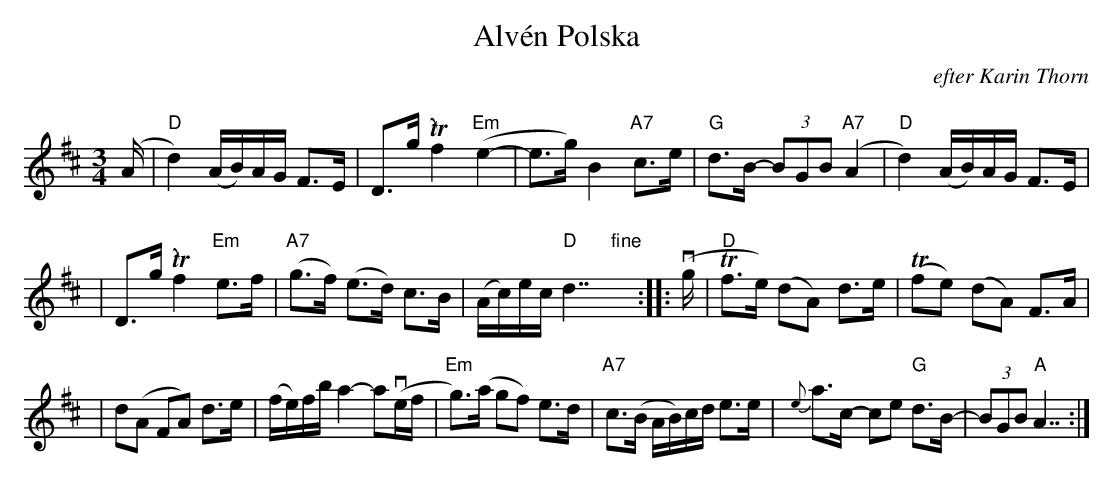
X:1
T: Alv\'en Polska
O: efter Karin Thorn
M: 3/4
L: 1/16
K: D
(A \
| "D"d4) (AB)AG F3E \
| D3(g Tf4) "Em"(e4- \
| e3g) B4 "A7"c3e \
| "G"d3B- (3B2G2B2 "A7"(A4 \
| "D"d4) (AB)AG F3E |
| D3(g Tf4) "Em"e3f \
| "A7"(g3f) (e3d) c3B \
| (Ac)ec "D"d7 "fine"y \
:: (vg \
| "D"Tf3e) (d2A2) d3e \
| (Tf2e2) (d2A2) F3A |
| d2(A2 F2A2) d3e \
| (fe)fb a4- a2(vef \
| "Em"g3)(a g2f2) e3d \
| "A7"c3(B AB)cd e3e \
| {e}a3c- c2e2 "G"d3B- \
| (3B2G2B2 "A"A7 :|
